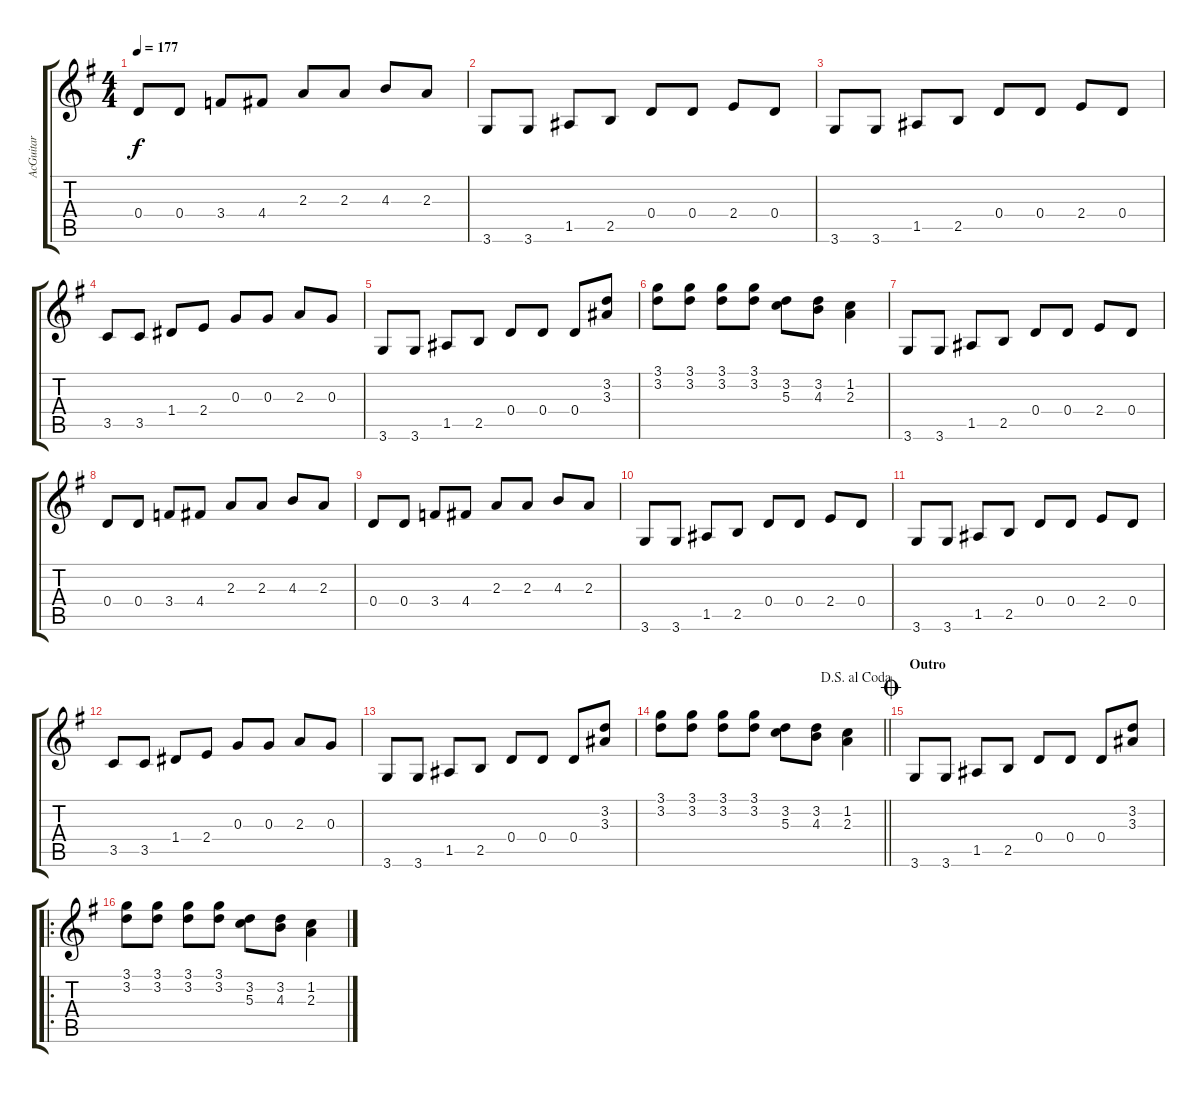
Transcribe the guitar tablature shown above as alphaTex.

\track ("AcGuitar" "AcGuitar") {instrument acousticguitarsteel}
\staff {score tabs}
\tuning (E4 B3 G3 D3 A2 E2) {hide}
\ts (4 4)
\tempo 177
\clef g2
\ks g
0.4.8{dy f} 0.4.8 3.4.8 4.4.8 2.3.8 2.3.8 4.3.8 2.3.8 |
3.6.8 3.6.8 1.5.8 2.5.8 0.4.8 0.4.8 2.4.8 0.4.8 |
3.6.8 3.6.8 1.5.8 2.5.8 0.4.8 0.4.8 2.4.8 0.4.8 |
3.5.8 3.5.8 1.4.8 2.4.8 0.3.8 0.3.8 2.3.8 0.3.8 |
3.6.8 3.6.8 1.5.8 2.5.8 0.4.8 0.4.8 0.4.8 (3.2 3.3).8 |
(3.1 3.2).8 (3.1 3.2).8 (3.1 3.2).8 (3.1 3.2).8 (3.2 5.3).8 (3.2 4.3).8 (1.2 2.3).4 |
3.6.8 3.6.8 1.5.8 2.5.8 0.4.8 0.4.8 2.4.8 0.4.8 |
0.4.8 0.4.8 3.4.8 4.4.8 2.3.8 2.3.8 4.3.8 2.3.8 |
0.4.8 0.4.8 3.4.8 4.4.8 2.3.8 2.3.8 4.3.8 2.3.8 |
3.6.8 3.6.8 1.5.8 2.5.8 0.4.8 0.4.8 2.4.8 0.4.8 |
3.6.8 3.6.8 1.5.8 2.5.8 0.4.8 0.4.8 2.4.8 0.4.8 |
3.5.8 3.5.8 1.4.8 2.4.8 0.3.8 0.3.8 2.3.8 0.3.8 |
3.6.8 3.6.8 1.5.8 2.5.8 0.4.8 0.4.8 0.4.8 (3.2 3.3).8 |
\jump dalsegnoalcoda
\barLineRight lightlight
(3.1 3.2).8 (3.1 3.2).8 (3.1 3.2).8 (3.1 3.2).8 (3.2 5.3).8 (3.2 4.3).8 (1.2 2.3).4 |
\section ("" "Outro")
\jump coda
3.6.8 3.6.8 1.5.8 2.5.8 0.4.8 0.4.8 0.4.8 (3.2 3.3).8 |
\ro
(3.1 3.2).8 (3.1 3.2).8 (3.1 3.2).8 (3.1 3.2).8 (3.2 5.3).8 (3.2 4.3).8 (1.2 2.3).4
